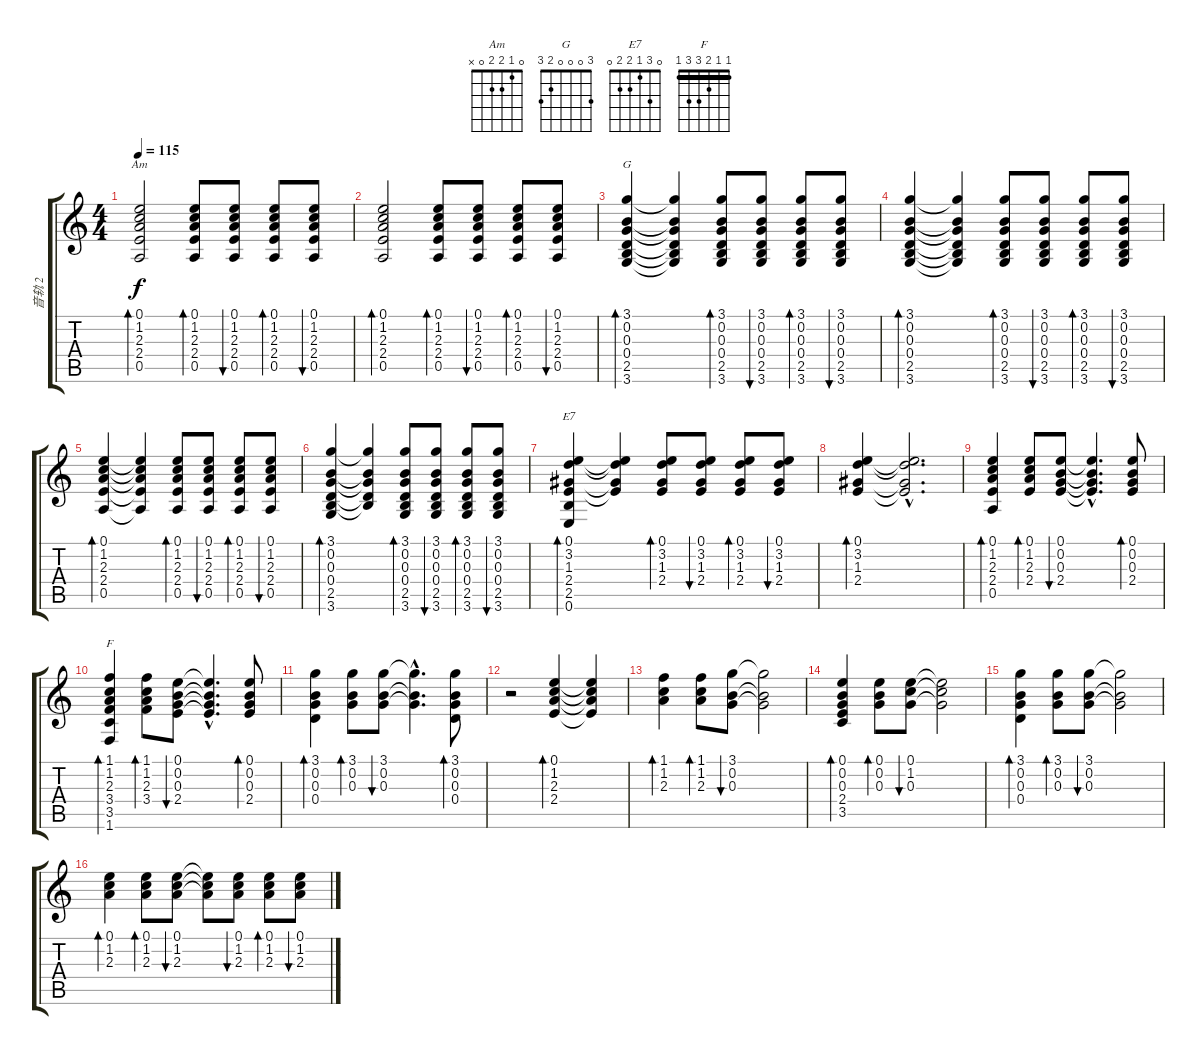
\track ("音轨 2" "音轨 2") {instrument acousticguitarsteel}
\staff {score tabs}
\tuning (E4 B3 G3 D3 A2 E2) {hide}
\chord ("Am" 0 1 2 2 0 x)
\chord ("G" 3 0 0 0 2 3)
\chord ("E7" 0 3 1 2 2 0)
\chord ("F" 1 1 2 3 3 1) {barre 1}
\ts (4 4)
\tempo 115
\clef g2
\ks c
(0.1 1.2 2.3 2.4 0.5).2{bd 60 ch "Am" dy f instrument acousticguitarsteel} (0.1 1.2 2.3 2.4 0.5).8{bd 60} (0.1 1.2 2.3 2.4 0.5).8{bu 60} (0.1 1.2 2.3 2.4 0.5).8{bd 60} (0.1 1.2 2.3 2.4 0.5).8{bu 60} |
(0.1 1.2 2.3 2.4 0.5).2{bd 60} (0.1 1.2 2.3 2.4 0.5).8{bd 60} (0.1 1.2 2.3 2.4 0.5).8{bu 60} (0.1 1.2 2.3 2.4 0.5).8{bd 60} (0.1 1.2 2.3 2.4 0.5).8{bu 60} |
(3.1 0.2 0.3 0.4 2.5 3.6).4{bd 60 ch "G"} (3.1{t} 0.2{t} 0.3{t} 0.4{t} 2.5{t} 3.6{t}).4 (3.1 0.2 0.3 0.4 2.5 3.6).8{bd 60} (3.1 0.2 0.3 0.4 2.5 3.6).8{bu 60} (3.1 0.2 0.3 0.4 2.5 3.6).8{bd 60} (3.1 0.2 0.3 0.4 2.5 3.6).8{bu 60} |
(3.1 0.2 0.3 0.4 2.5 3.6).4{bd 60} (3.1{t} 0.2{t} 0.3{t} 0.4{t} 2.5{t} 3.6{t}).4 (3.1 0.2 0.3 0.4 2.5 3.6).8{bd 60} (3.1 0.2 0.3 0.4 2.5 3.6).8{bu 60} (3.1 0.2 0.3 0.4 2.5 3.6).8{bd 60} (3.1 0.2 0.3 0.4 2.5 3.6).8{bu 60} |
(0.1 1.2 2.3 2.4 0.5).4{bd 60} (0.1{t} 1.2{t} 2.3{t} 2.4{t} 0.5{t}).4 (0.1 1.2 2.3 2.4 0.5).8{bd 60} (0.1 1.2 2.3 2.4 0.5).8{bu 60} (0.1 1.2 2.3 2.4 0.5).8{bd 60} (0.1 1.2 2.3 2.4 0.5).8{bu 60} |
(3.1 0.2 0.3 0.4 2.5 3.6).4{bd 60} (3.1{t} 0.2{t} 0.3{t} 0.4{t} 2.5{t}).4 (3.1 0.2 0.3 0.4 2.5 3.6).8{bd 60} (3.1 0.2 0.3 0.4 2.5 3.6).8{bu 60} (3.1 0.2 0.3 0.4 2.5 3.6).8{bd 60} (3.1 0.2 0.3 0.4 2.5 3.6).8{bu 60} |
(0.1 3.2 1.3 2.4 2.5 0.6).4{bd 60 ch "E7"} (0.1{t} 3.2{t} 1.3{t} 2.4{t}).4 (0.1 3.2 1.3 2.4).8{bd 60} (0.1 3.2 1.3 2.4).8{bu 60} (0.1 3.2 1.3 2.4).8{bd 60} (0.1 3.2 1.3 2.4).8{bu 60} |
(0.1 3.2 1.3 2.4).4{bd 480} (0.1{hac t} 3.2{hac t} 1.3{hac t} 2.4{hac t}).2{d} |
(0.1 1.2 2.3 2.4 0.5).4{bd 60} (0.1 1.2 2.3 2.4).8{bd 60} (0.1 0.2 0.3 2.4).8{bu 60} (0.1{hac t} 0.2{hac t} 0.3{hac t} 2.4{hac t}).4{d} (0.1 0.2 0.3 2.4).8{bd 60} |
(1.1 1.2 2.3 3.4 3.5 1.6).4{bd 60 ch "F"} (1.1 1.2 2.3 3.4).8{bd 60} (0.1 0.2 0.3 2.4).8{bu 60} (0.1{hac t} 0.2{hac t} 0.3{hac t} 2.4{hac t}).4{d} (0.1 0.2 0.3 2.4).8{bd 60} |
(3.1 0.2 0.3 0.4).4{bd 60} (3.1 0.2 0.3).8{bd 60} (3.1 0.2 0.3).8{bu 60} (3.1{hac t} 0.2{hac t} 0.3{hac t}).4{d} (3.1 0.2 0.3 0.4).8{bd 60} |
r.2 (0.1 1.2 2.3 2.4).4{bd 60} (0.1{t} 1.2{t} 2.3{t} 2.4{t}).4 |
(1.1 1.2 2.3).4{bd 60} (1.1 1.2 2.3).8{bd 60} (3.1 0.2 0.3).8{bu 60} (3.1{t} 0.2{t} 0.3{t}).2 |
(0.1 0.2 0.3 2.4 3.5).4{bd 60} (0.1 0.2 0.3).8{bd 60} (0.1 1.2 0.3).8{bu 60} (0.1{t} 1.2{t} 0.3{t}).2 |
(3.1 0.2 0.3 0.4).4{bd 60} (3.1 0.2 0.3).8{bd 60} (3.1 0.2 0.3).8{bu 60} (3.1{t} 0.2{t} 0.3{t}).2 |
(0.1 1.2 2.3).4{bd 60} (0.1 1.2 2.3).8{bd 60} (0.1 1.2 2.3).8{bu 60} (0.1{t} 1.2{t} 2.3{t}).8 (0.1 1.2 2.3).8{bu 60} (0.1 1.2 2.3).8{bd 60} (0.1 1.2 2.3).8{bu 60}
